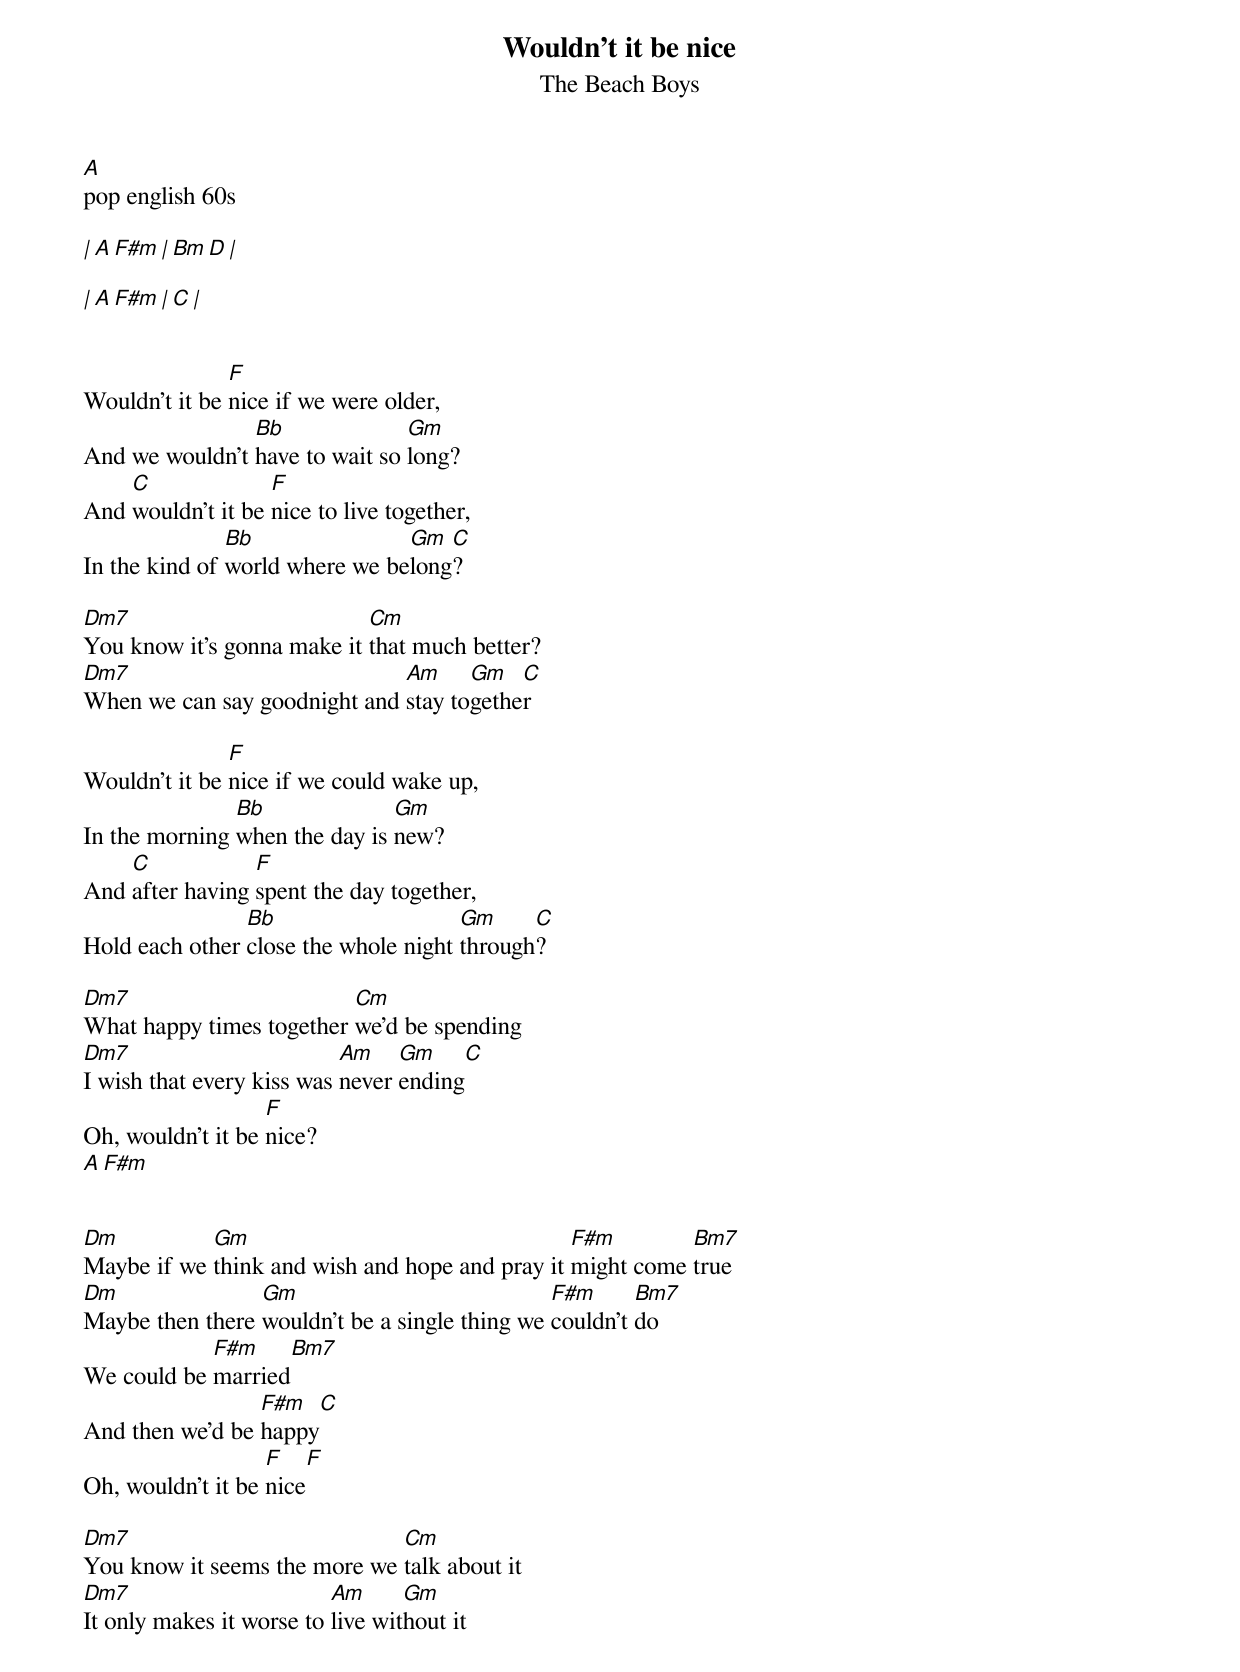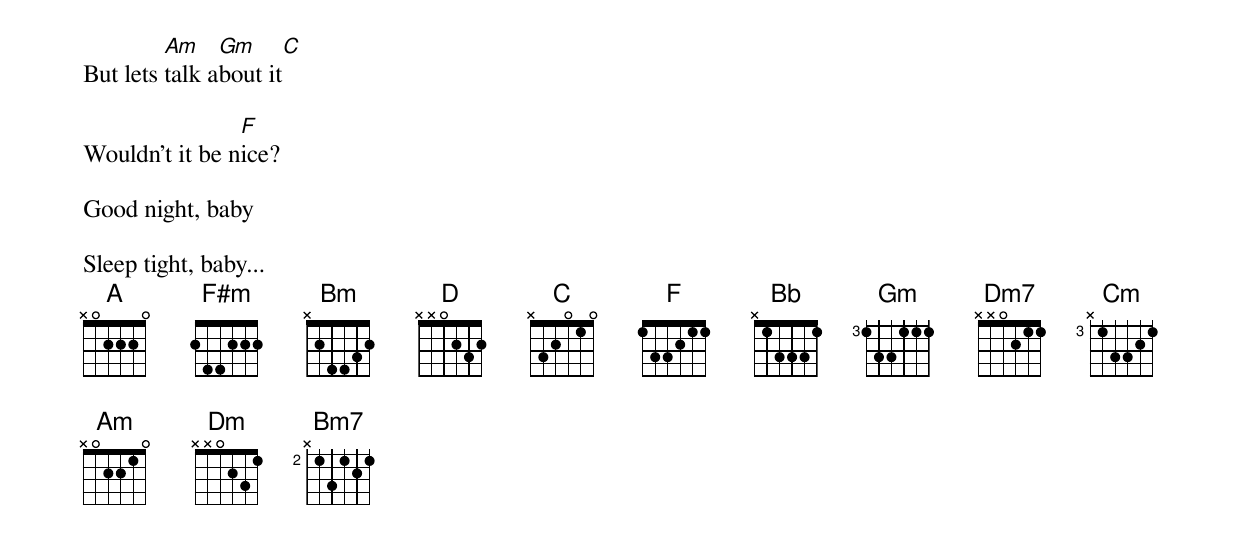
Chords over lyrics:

Wouldn't it be nice
The Beach Boys
A
pop english 60s

| A  F#m | Bm  D  |

| A F#m  | C      |


               F
Wouldn't it be nice if we were older,
                Bb              Gm
And we wouldn't have to wait so long?
    C              F
And wouldn't it be nice to live together,
               Bb               Gm  C
In the kind of world where we belong?

Dm7                         Cm
You know it's gonna make it that much better?
Dm7                           Am     Gm   C
When we can say goodnight and stay together

               F
Wouldn't it be nice if we could wake up,
               Bb              Gm
In the morning when the day is new?
    C            F
And after having spent the day together,
                Bb                    Gm     C
Hold each other close the whole night through?

Dm7                       Cm
What happy times together we'd be spending
Dm7                        Am    Gm    C
I wish that every kiss was never ending
                   F
Oh, wouldn't it be nice?
A F#m


Dm          Gm                                  F#m        Bm7
Maybe if we think and wish and hope and pray it might come true
Dm               Gm                            F#m      Bm7
Maybe then there wouldn't be a single thing we couldn't do
            F#m    Bm7
We could be married
                 F#m   C
And then we'd be happy
                   F       F
Oh, wouldn't it be nice

Dm7                           Cm
You know it seems the more we talk about it
Dm7                       Am      Gm
It only makes it worse to live without it
         Am    Gm     C
But lets talk about it

                F
Wouldn't it be nice?

Good night, baby

Sleep tight, baby...
